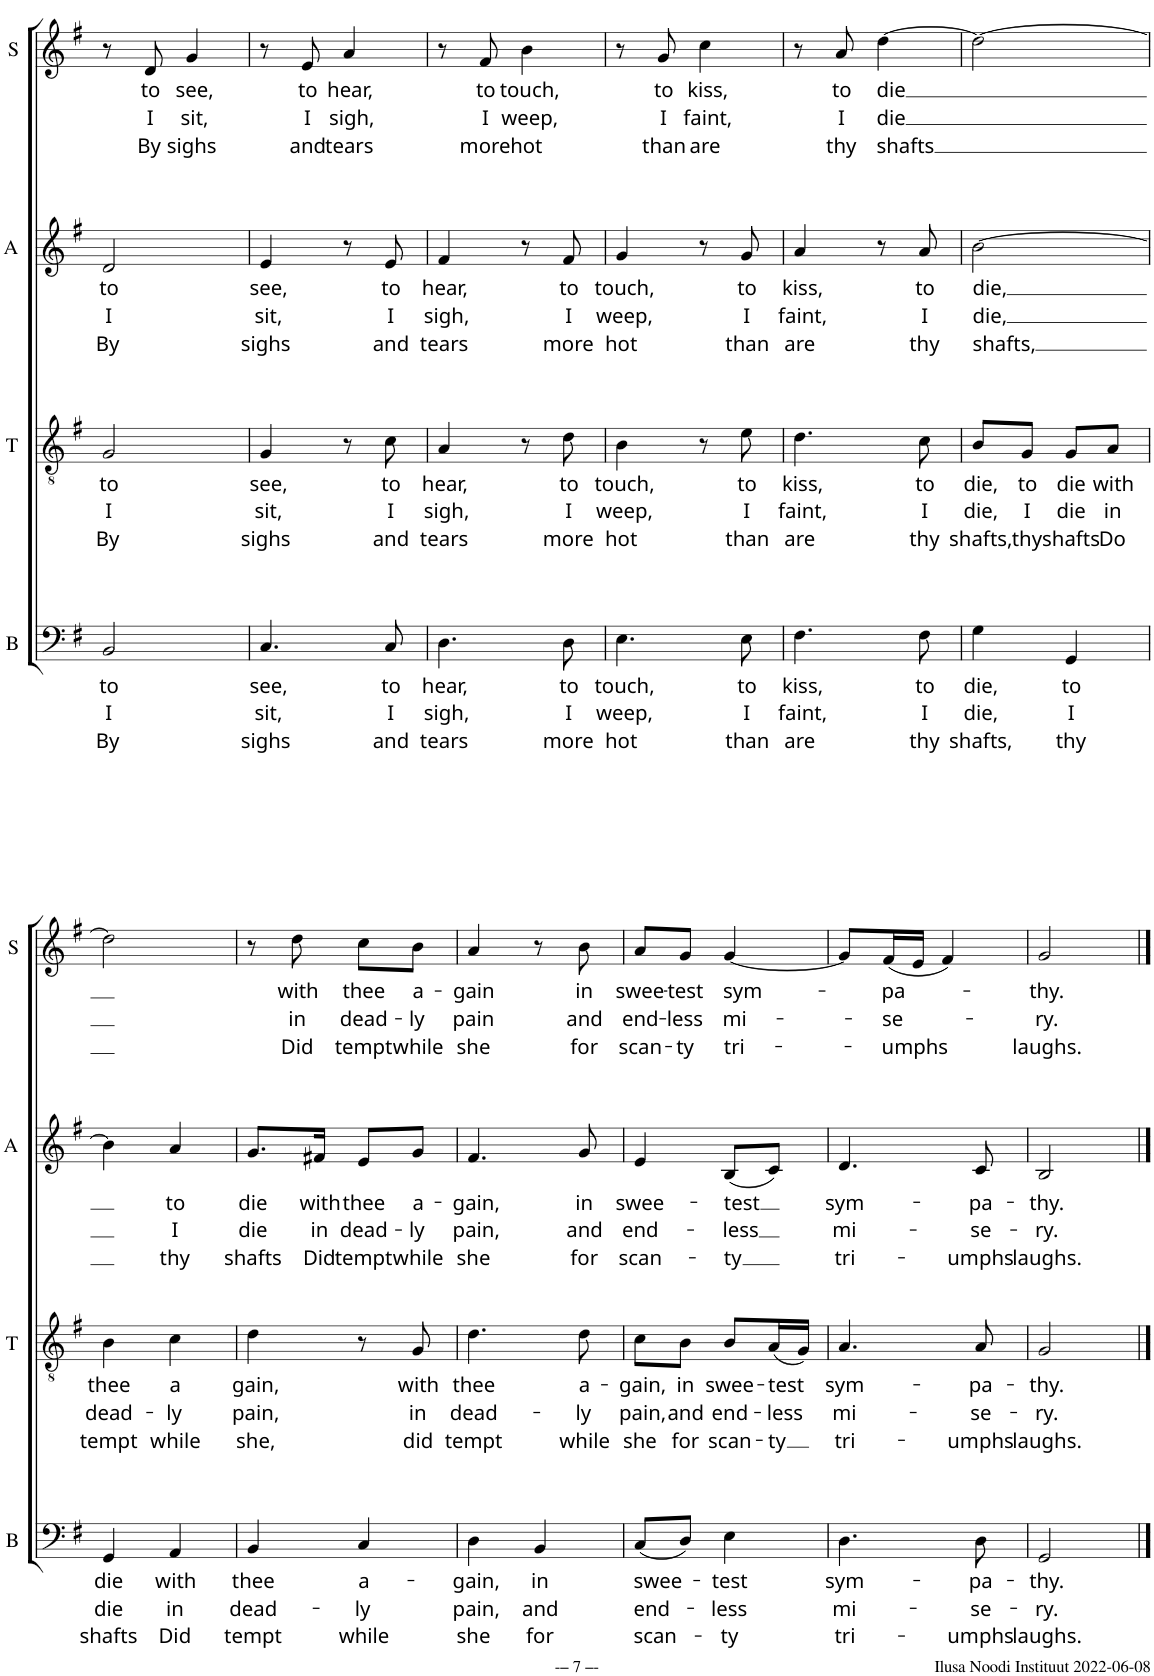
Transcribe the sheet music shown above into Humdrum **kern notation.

**kern	**text	**text	**text	**kern	**text	**text	**text	**kern	**text	**text	**text	**kern	**text	**text	**text
*part4	*part4	*part4	*part4	*part3	*part3	*part3	*part3	*part2	*part2	*part2	*part2	*part1	*part1	*part1	*part1
*staff4	*staff4	*staff4	*staff4	*staff3	*staff3	*staff3	*staff3	*staff2	*staff2	*staff2	*staff2	*staff1	*staff1	*staff1	*staff1
*I"B	*	*	*	*I"T	*	*	*	*I"A	*	*	*	*I"S	*	*	*
*I'B	*	*	*	*I'T	*	*	*	*I'A	*	*	*	*I'S	*	*	*
!!LO:PB:g=z
*clefF4	*	*	*	*clefGv2	*	*	*	*clefG2	*	*	*	*clefG2	*	*	*
*Trd4c7	*	*	*	*	*	*	*	*Trd1c2	*	*	*	*	*	*	*
*k[f#]	*	*	*	*k[f#]	*	*	*	*k[f#]	*	*	*	*k[f#]	*	*	*
*M2/4	*	*	*	*M2/4	*	*	*	*M2/4	*	*	*	*M2/4	*	*	*
=15	=15	=15	=15	=15	=15	=15	=15	=15	=15	=15	=15	=15	=15	=15	=15
!	!LO:LY:b	!LO:LY:b	!LO:LY:b	!	!LO:LY:b	!LO:LY:b	!LO:LY:b	!	!LO:LY:b	!LO:LY:b	!LO:LY:b	!	!	!	!
2BB/	to	I	By	2G/	to	I	By	2d/	to	I	By	8r	.	.	.
!	!	!	!	!	!	!	!	!	!	!	!	!	!LO:LY:b	!LO:LY:b	!LO:LY:b
.	.	.	.	.	.	.	.	.	.	.	.	8d/	to	I	By
!	!	!	!	!	!	!	!	!	!	!	!	!	!LO:LY:b	!LO:LY:b	!LO:LY:b
.	.	.	.	.	.	.	.	.	.	.	.	4g/	see,	sit,	sighs
=16	=16	=16	=16	=16	=16	=16	=16	=16	=16	=16	=16	=16	=16	=16	=16
!	!LO:LY:b	!LO:LY:b	!LO:LY:b	!	!LO:LY:b	!LO:LY:b	!LO:LY:b	!	!LO:LY:b	!LO:LY:b	!LO:LY:b	!	!	!	!
4.C/	see,	sit,	sighs	4G/	see,	sit,	sighs	4e/	see,	sit,	sighs	8r	.	.	.
!	!	!	!	!	!	!	!	!	!	!	!	!	!LO:LY:b	!LO:LY:b	!LO:LY:b
.	.	.	.	.	.	.	.	.	.	.	.	8e/	to	I	and
!	!	!	!	!	!	!	!	!	!	!	!	!	!LO:LY:b	!LO:LY:b	!LO:LY:b
.	.	.	.	8r	.	.	.	8r	.	.	.	4a/	hear,	sigh,	tears
!	!LO:LY:b	!LO:LY:b	!LO:LY:b	!	!LO:LY:b	!LO:LY:b	!LO:LY:b	!	!LO:LY:b	!LO:LY:b	!LO:LY:b	!	!	!	!
8C/	to	I	and	8c\	to	I	and	8e/	to	I	and	.	.	.	.
=17	=17	=17	=17	=17	=17	=17	=17	=17	=17	=17	=17	=17	=17	=17	=17
!	!LO:LY:b	!LO:LY:b	!LO:LY:b	!	!LO:LY:b	!LO:LY:b	!LO:LY:b	!	!LO:LY:b	!LO:LY:b	!LO:LY:b	!	!	!	!
4.D\	hear,	sigh,	tears	4A/	hear,	sigh,	tears	4f#/	hear,	sigh,	tears	8r	.	.	.
!	!	!	!	!	!	!	!	!	!	!	!	!	!LO:LY:b	!LO:LY:b	!LO:LY:b
.	.	.	.	.	.	.	.	.	.	.	.	8f#/	to	I	more
!	!	!	!	!	!	!	!	!	!	!	!	!	!LO:LY:b	!LO:LY:b	!LO:LY:b
.	.	.	.	8r	.	.	.	8r	.	.	.	4b\	touch,	weep,	hot
!	!LO:LY:b	!LO:LY:b	!LO:LY:b	!	!LO:LY:b	!LO:LY:b	!LO:LY:b	!	!LO:LY:b	!LO:LY:b	!LO:LY:b	!	!	!	!
8D\	to	I	more	8d\	to	I	more	8f#/	to	I	more	.	.	.	.
=18	=18	=18	=18	=18	=18	=18	=18	=18	=18	=18	=18	=18	=18	=18	=18
!	!LO:LY:b	!LO:LY:b	!LO:LY:b	!	!LO:LY:b	!LO:LY:b	!LO:LY:b	!	!LO:LY:b	!LO:LY:b	!LO:LY:b	!	!	!	!
4.E\	touch,	weep,	hot	4B\	touch,	weep,	hot	4g/	touch,	weep,	hot	8r	.	.	.
!	!	!	!	!	!	!	!	!	!	!	!	!	!LO:LY:b	!LO:LY:b	!LO:LY:b
.	.	.	.	.	.	.	.	.	.	.	.	8g/	to	I	than
!	!	!	!	!	!	!	!	!	!	!	!	!	!LO:LY:b	!LO:LY:b	!LO:LY:b
.	.	.	.	8r	.	.	.	8r	.	.	.	4cc\	kiss,	faint,	are
!	!LO:LY:b	!LO:LY:b	!LO:LY:b	!	!LO:LY:b	!LO:LY:b	!LO:LY:b	!	!LO:LY:b	!LO:LY:b	!LO:LY:b	!	!	!	!
8E\	to	I	than	8e\	to	I	than	8g/	to	I	than	.	.	.	.
=19	=19	=19	=19	=19	=19	=19	=19	=19	=19	=19	=19	=19	=19	=19	=19
!	!LO:LY:b	!LO:LY:b	!LO:LY:b	!	!LO:LY:b	!LO:LY:b	!LO:LY:b	!	!LO:LY:b	!LO:LY:b	!LO:LY:b	!	!	!	!
4.F#\	kiss,	faint,	are	4.d\	kiss,	faint,	are	4a/	kiss,	faint,	are	8r	.	.	.
!	!	!	!	!	!	!	!	!	!	!	!	!	!LO:LY:b	!LO:LY:b	!LO:LY:b
.	.	.	.	.	.	.	.	.	.	.	.	8a/	to	I	thy
!	!	!	!	!	!	!	!	!	!	!	!	!	!LO:LY:b	!LO:LY:b	!LO:LY:b
.	.	.	.	.	.	.	.	8r	.	.	.	[4dd\	-die	die	shafts
!	!LO:LY:b	!LO:LY:b	!LO:LY:b	!	!LO:LY:b	!LO:LY:b	!LO:LY:b	!	!LO:LY:b	!LO:LY:b	!LO:LY:b	!	!	!	!
8F#\	to	I	thy	8c\	to	I	thy	8a/	to	I	thy	.	.	.	.
=20	=20	=20	=20	=20	=20	=20	=20	=20	=20	=20	=20	=20	=20	=20	=20
!	!LO:LY:b	!LO:LY:b	!LO:LY:b	!	!LO:LY:b	!LO:LY:b	!LO:LY:b	!	!LO:LY:b	!LO:LY:b	!LO:LY:b	!	!	!	!
4G\	die,	die,	shafts,	8B/L	die,	die,	shafts,	[2b\	die,	die,	shafts,	2dd\_	.	.	.
!	!	!	!	!	!LO:LY:b	!LO:LY:b	!LO:LY:b	!	!	!	!	!	!	!	!
.	.	.	.	8G/J	to	I	thy	.	.	.	.	.	.	.	.
!	!LO:LY:b	!LO:LY:b	!LO:LY:b	!	!LO:LY:b	!LO:LY:b	!LO:LY:b	!	!	!	!	!	!	!	!
4GG/	to	I	thy	8G/L	die	die	shafts	.	.	.	.	.	.	.	.
!	!	!	!	!	!LO:LY:b	!LO:LY:b	!LO:LY:b	!	!	!	!	!	!	!	!
.	.	.	.	8A/J	with	in	Do	.	.	.	.	.	.	.	.
!!LO:LB:g=z
=21	=21	=21	=21	=21	=21	=21	=21	=21	=21	=21	=21	=21	=21	=21	=21
!	!LO:LY:b	!LO:LY:b	!LO:LY:b	!	!LO:LY:b	!LO:LY:b	!LO:LY:b	!	!	!	!	!	!	!	!
4GG/	die	die	shafts	4B\	thee	dead-	tempt	4b\]	.	.	.	2dd\]	.	.	.
!	!LO:LY:b	!LO:LY:b	!LO:LY:b	!	!LO:LY:b	!LO:LY:b	!LO:LY:b	!	!LO:LY:b	!LO:LY:b	!LO:LY:b	!	!	!	!
4AA/	with	in	Did	4c\	a	-ly	while	4a/	to	I	thy	.	.	.	.
=22	=22	=22	=22	=22	=22	=22	=22	=22	=22	=22	=22	=22	=22	=22	=22
!	!LO:LY:b	!LO:LY:b	!LO:LY:b	!	!LO:LY:b	!LO:LY:b	!LO:LY:b	!	!LO:LY:b	!LO:LY:b	!LO:LY:b	!	!	!	!
4BB/	thee	dead-	tempt	4d\	-gain,	pain,	she,	8.g/L	die	die	shafts	8r	.	.	.
!	!	!	!	!	!	!	!	!	!	!	!	!	!LO:LY:b	!LO:LY:b	!LO:LY:b
.	.	.	.	.	.	.	.	.	.	.	.	8dd\	with	in	Did
!	!	!	!	!	!	!	!	!	!LO:LY:b	!LO:LY:b	!LO:LY:b	!	!	!	!
.	.	.	.	.	.	.	.	16f#X/Jk	with	in	Did	.	.	.	.
!	!LO:LY:b	!LO:LY:b	!LO:LY:b	!	!	!	!	!	!LO:LY:b	!LO:LY:b	!LO:LY:b	!	!LO:LY:b	!LO:LY:b	!LO:LY:b
4C/	a-	-ly	while	8r	.	.	.	8e/L	thee	dead-	tempt	8cc\L	thee	dead-	tempt
!	!	!	!	!	!LO:LY:b	!LO:LY:b	!LO:LY:b	!	!LO:LY:b	!LO:LY:b	!LO:LY:b	!	!LO:LY:b	!LO:LY:b	!LO:LY:b
.	.	.	.	8G/	with	in	did	8g/J	a-	-ly	while	8b\J	a-	-ly	while
=23	=23	=23	=23	=23	=23	=23	=23	=23	=23	=23	=23	=23	=23	=23	=23
!	!LO:LY:b	!LO:LY:b	!LO:LY:b	!	!LO:LY:b	!LO:LY:b	!LO:LY:b	!	!LO:LY:b	!LO:LY:b	!LO:LY:b	!	!LO:LY:b	!LO:LY:b	!LO:LY:b
4D\	-gain,	pain,	she	4.d\	thee	dead-	tempt	4.f#/	-gain,	pain,	she	4a/	-gain	pain	she
!	!LO:LY:b	!LO:LY:b	!LO:LY:b	!	!	!	!	!	!	!	!	!	!	!	!
4BB/	in	and	for	.	.	.	.	.	.	.	.	8r	.	.	.
!	!	!	!	!	!LO:LY:b	!LO:LY:b	!LO:LY:b	!	!LO:LY:b	!LO:LY:b	!LO:LY:b	!	!LO:LY:b	!LO:LY:b	!LO:LY:b
.	.	.	.	8d\	a-	-ly	while	8g/	in	and	for	8b\	in	and	for
=24	=24	=24	=24	=24	=24	=24	=24	=24	=24	=24	=24	=24	=24	=24	=24
!	!LO:LY:b	!LO:LY:b	!LO:LY:b	!	!LO:LY:b	!LO:LY:b	!LO:LY:b	!	!LO:LY:b	!LO:LY:b	!LO:LY:b	!	!LO:LY:b	!LO:LY:b	!LO:LY:b
(8C/L	swee-	end-	scan-	8c\L	-gain,	pain,	she	4e/	swee-	end-	scan-	8a/L	swee-	end-	scan-
!	!	!	!	!	!LO:LY:b	!LO:LY:b	!LO:LY:b	!	!	!	!	!	!LO:LY:b	!LO:LY:b	!LO:LY:b
8D/J)	.	.	.	8B\J	in	and	for	.	.	.	.	8g/J	-test	-less	-ty
!	!LO:LY:b	!LO:LY:b	!LO:LY:b	!	!LO:LY:b	!LO:LY:b	!LO:LY:b	!	!LO:LY:b	!LO:LY:b	!LO:LY:b	!	!LO:LY:b	!LO:LY:b	!LO:LY:b
4E\	-test	-less	-ty	8B/L	swee-	end-	scan-	(8B/L	-test	-less	-ty	[4g/	sym-	mi-	tri-
!	!	!	!	!	!LO:LY:b	!LO:LY:b	!LO:LY:b	!	!	!	!	!	!	!	!
.	.	.	.	(16A/L	-test	-less	-ty	8c/J)	.	.	.	.	.	.	.
.	.	.	.	16G/JJ)	.	.	.	.	.	.	.	.	.	.	.
=25	=25	=25	=25	=25	=25	=25	=25	=25	=25	=25	=25	=25	=25	=25	=25
!	!LO:LY:b	!LO:LY:b	!LO:LY:b	!	!LO:LY:b	!LO:LY:b	!LO:LY:b	!	!LO:LY:b	!LO:LY:b	!LO:LY:b	!	!	!	!
4.D\	sym-	mi-	tri-	4.A/	sym-	mi-	tri-	4.d/	sym-	mi-	tri-	8g/L]	.	.	.
!	!	!	!	!	!	!	!	!	!	!	!	!	!LO:LY:b	!LO:LY:b	!LO:LY:b
.	.	.	.	.	.	.	.	.	.	.	.	(16f#/L	-pa-	-se-	-umphs
.	.	.	.	.	.	.	.	.	.	.	.	16e/JJ	.	.	.
.	.	.	.	.	.	.	.	.	.	.	.	4f#/)	.	.	.
!	!LO:LY:b	!LO:LY:b	!LO:LY:b	!	!LO:LY:b	!LO:LY:b	!LO:LY:b	!	!LO:LY:b	!LO:LY:b	!LO:LY:b	!	!	!	!
8D\	-pa-	-se-	-umphs	8A/	-pa-	-se-	-umphs	8c/	-pa-	-se-	-umphs	.	.	.	.
=26	=26	=26	=26	=26	=26	=26	=26	=26	=26	=26	=26	=26	=26	=26	=26
!	!LO:LY:b	!LO:LY:b	!LO:LY:b	!	!LO:LY:b	!LO:LY:b	!LO:LY:b	!	!LO:LY:b	!LO:LY:b	!LO:LY:b	!	!LO:LY:b	!LO:LY:b	!LO:LY:b
2GG/	-thy.	-ry.	laughs.	2G/	-thy.	-ry.	laughs.	2B/	-thy.	-ry.	laughs.	2g/	-thy.	-ry.	laughs.
==	==	==	==	==	==	==	==	==	==	==	==	==	==	==	==
*-	*-	*-	*-	*-	*-	*-	*-	*-	*-	*-	*-	*-	*-	*-	*-
